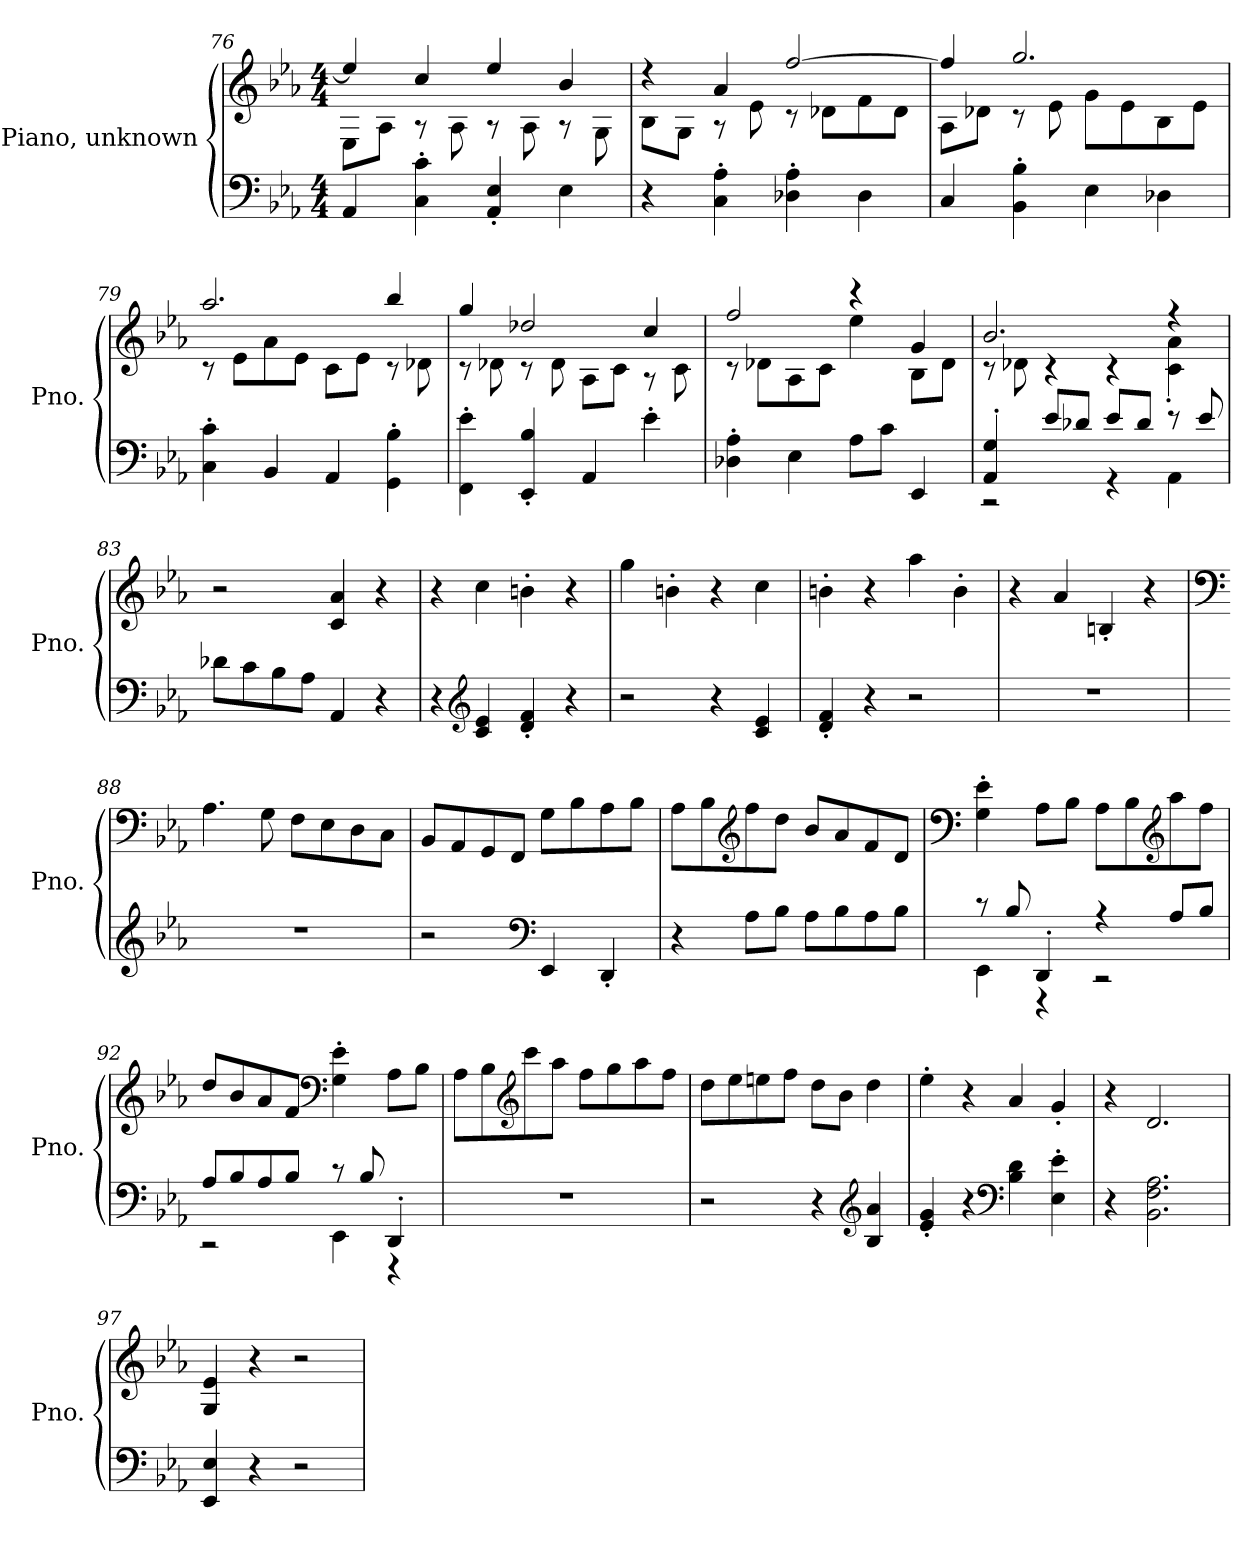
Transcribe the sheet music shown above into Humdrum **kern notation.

**kern	**kern
*part1	*part1
*staff2	*staff1
*I"Piano, unknown	*
*I'Pno.	*
*clefF4	*clefG2
*k[b-e-a-]	*k[b-e-a-]
*M4/4	*M4/4
=76	=76
*	*^
4AA-/	4ee-/]	8E-\L
.	.	8A-\J
4C\' 4c\'	4cc/	8r
.	.	8A-\
4AA-/' 4E-/'	4ee-/	8r
.	.	8A-\
4E-\	4b-/	8r
.	.	8G\
=77	=77	=77
4r	4r	8B-\L
.	.	8G\J
4C\' 4A-\'	4a-/	8r
.	.	8e-\
4D-X\' 4A-\'	[2ff/	8r
.	.	8d-X\L
4D-\	.	8f\
.	.	8d-\J
=78	=78	=78
4C/	4ff/]	8A-\L
.	.	8d-X\J
4BB-\' 4B-\'	2.gg/	8r
.	.	8e-\
4E-\	.	8g\L
.	.	8e-\
4D-X\	.	8B-\
.	.	8e-\J
!!LO:PB:g=z	!!
=79	=79	=79
4C\' 4c\'	2.aa-/	8r
.	.	8e-\L
4BB-/	.	8a-\
.	.	8e-\J
4AA-/	.	8c\L
.	.	8e-\J
4GG\' 4B-\'	4bb-/	8r
.	.	8d-X\
=80	=80	=80
4FF\' 4e-\'	4gg/	8r
.	.	8d-X\
4EE-/' 4B-/'	2dd-X/	8r
.	.	8d-\
4AA-/	.	8A-\L
.	.	8c\J
4e-'\	4cc/	8r
.	.	8c\
=81	=81	=81
4D-X\' 4A-\'	2ff/	8r
.	.	8d-X\L
4E-\	.	8A-\
.	.	8c\J
8A-\L	4r	4ee-\
8c\J	.	.
4EE-/	4g/	8B-\L
.	.	8d-\J
=82	=82	=82
*^	*	*
4AA-/' 4G/'	2r	2.b-/	8r
.	.	.	8d-X\
8e-/L	.	.	4r
8d-X/J	.	.	.
8e-/L	4r	.	4r
8d-/J	.	.	.
8r	4AA-\	4r	4c\' 4a-\'
8e-/	.	.	.
*v	*v	*	*
*	*v	*v
!!LO:LB:g=z
=83	=83
8d-X\L	2r
8c\	.
8B-\	.
8A-\J	.
4AA-/	4c/ 4a-/
4r	4r
=84	=84
4r	4r
*clefG2	*
4c/ 4e-/	4cc\
4d/' 4f/'	4bn'\
4r	4r
=85	=85
2r	4gg\
.	4bn'\
4r	4r
4c/ 4e-/	4cc\
=86	=86
4d/' 4f/'	4bn'\
4r	4r
2r	4aa-\
.	4b'\
=87	=87
1r	4r
.	4a-/
.	4Bn'/
.	4r
=88	=88
*	*clefF4
1r	4.A-\
.	8G\
.	8F\L
.	8E-\
.	8D\
.	8C\J
!!LO:LB:g=z
=89	=89
2r	8BB-/L
.	8AA-/
.	8GG/
.	8FF/J
*clefF4	*
4EE-/	8G\L
.	8B-\
4DD'/	8A-\
.	8B-\J
=90	=90
4r	8A-\L
.	8B-\
*	*clefG2
8A-\L	8ff\
8B-\J	8dd\J
8A-\L	8b-/L
8B-\	8a-/
8A-\	8f/
8B-\J	8d/J
=91	=91
*	*clefF4
*^	*
8r	4EE-\	4G\' 4e-\'
8B-/	.	.
4DD'/	4r	8A-\L
.	.	8B-\J
4r	2r	8A-\L
.	.	8B-\
*	*	*clefG2
8A-/L	.	8aa-\
8B-/J	.	8ff\J
=92	=92	=92
8A-/L	2r	8dd/L
8B-/	.	8b-/
8A-/	.	8a-/
8B-/J	.	8f/J
*	*	*clefF4
8r	4EE-\	4G\' 4e-\'
8B-/	.	.
4DD'/	4r	8A-\L
.	.	8B-\J
*v	*v	*
!!LO:LB:g=z
=93	=93
1r	8A-\L
.	8B-\
*	*clefG2
.	8ccc\
.	8aa-\J
.	8ff\L
.	8gg\
.	8aa-\
.	8ff\J
=94	=94
2r	8dd\L
.	8ee-\
.	8een\
.	8ff\J
4r	8dd\L
.	8b-\J
*clefG2	*
4B-/ 4a-/	4dd\
=95	=95
4e-/' 4g/'	4ee-'\
4r	4r
*clefF4	*
4B-\ 4d\	4a-/
4E-\' 4e-\'	4g'/
=96	=96
4r	4r
2.BB-\ 2.F\ 2.A-\	2.d/
=97	=97
4EE-/ 4E-/	4G/ 4e-/
4r	4r
2r	2r
=	=
*-	*-
